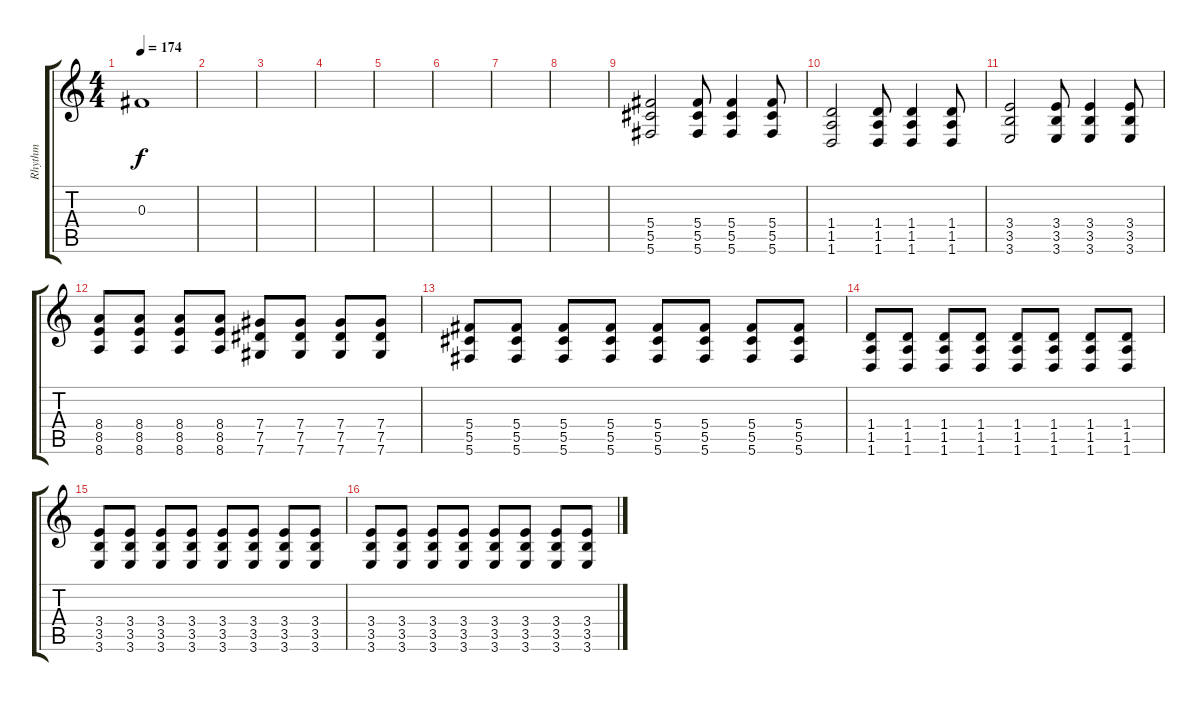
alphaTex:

\track ("Rhythm" "Rhythm") {instrument distortionguitar}
\staff {score tabs}
\tuning (Eb4 Bb3 Gb3 Db3 Ab2 Db2) {hide}
\ts (4 4)
\tempo 174
\clef g2
\ks c
0.3.1{dy f} |
|
|
|
|
|
|
|
(5.4 5.5 5.6).2 (5.4 5.5 5.6).8 (5.4 5.5 5.6).4 (5.4 5.5 5.6).8 |
(1.4 1.5 1.6).2 (1.4 1.5 1.6).8 (1.4 1.5 1.6).4 (1.4 1.5 1.6).8 |
(3.4 3.5 3.6).2 (3.4 3.5 3.6).8 (3.4 3.5 3.6).4 (3.4 3.5 3.6).8 |
(8.4 8.5 8.6).8 (8.4 8.5 8.6).8 (8.4 8.5 8.6).8 (8.4 8.5 8.6).8 (7.4 7.5 7.6).8 (7.4 7.5 7.6).8 (7.4 7.5 7.6).8 (7.4 7.5 7.6).8 |
(5.4 5.5 5.6).8 (5.4 5.5 5.6).8 (5.4 5.5 5.6).8 (5.4 5.5 5.6).8 (5.4 5.5 5.6).8 (5.4 5.5 5.6).8 (5.4 5.5 5.6).8 (5.4 5.5 5.6).8 |
(1.4 1.5 1.6).8 (1.4 1.5 1.6).8 (1.4 1.5 1.6).8 (1.4 1.5 1.6).8 (1.4 1.5 1.6).8 (1.4 1.5 1.6).8 (1.4 1.5 1.6).8 (1.4 1.5 1.6).8 |
(3.4 3.5 3.6).8 (3.4 3.5 3.6).8 (3.4 3.5 3.6).8 (3.4 3.5 3.6).8 (3.4 3.5 3.6).8 (3.4 3.5 3.6).8 (3.4 3.5 3.6).8 (3.4 3.5 3.6).8 |
(3.4 3.5 3.6).8 (3.4 3.5 3.6).8 (3.4 3.5 3.6).8 (3.4 3.5 3.6).8 (3.4 3.5 3.6).8 (3.4 3.5 3.6).8 (3.4 3.5 3.6).8 (3.4 3.5 3.6).8
